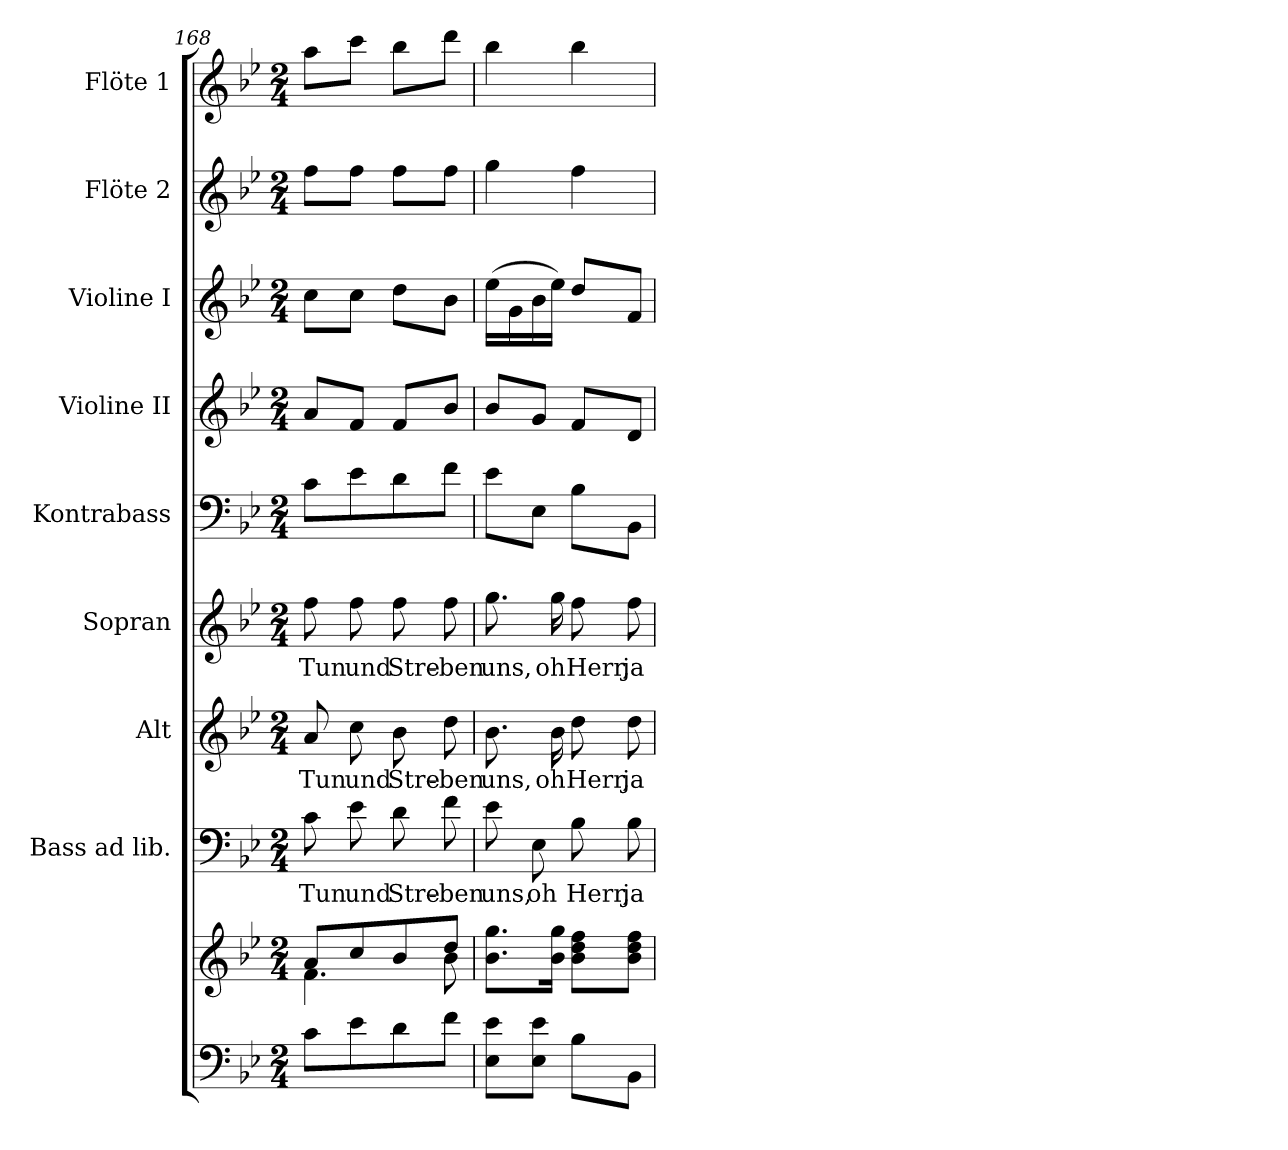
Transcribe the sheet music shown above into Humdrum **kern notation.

**kern	**kern	**kern	**text	**kern	**text	**kern	**text	**kern	**kern	**kern	**kern	**kern
*part9	*part9	*part8	*part8	*part7	*part7	*part6	*part6	*part5	*part4	*part3	*part2	*part1
*staff10	*staff9	*staff8	*staff8	*staff7	*staff7	*staff6	*staff6	*staff5	*staff4	*staff3	*staff2	*staff1
*	*	*I"Bass ad lib.	*	*I"Alt	*	*I"Sopran	*	*I"Kontrabass	*I"Violine II	*I"Violine I	*I"Flöte 2	*I"Flöte 1
*	*	*I'B.	*	*I'A.	*	*I'S.	*	*I'Kb.	*I'Vl. II	*I'Vl. I	*I'Fl. 2	*I'Fl. 1
*clefF4	*clefG2	*clefF4	*	*clefG2	*	*clefG2	*	*clefF4	*clefG2	*clefG2	*clefG2	*clefG2
*	*	*	*	*	*	*	*	*ITrd7c12	*	*	*	*
*k[b-e-]	*k[b-e-]	*k[b-e-]	*	*k[b-e-]	*	*k[b-e-]	*	*k[b-e-]	*k[b-e-]	*k[b-e-]	*k[b-e-]	*k[b-e-]
*B-:	*B-:	*B-:	*	*B-:	*	*B-:	*	*B-:	*B-:	*B-:	*B-:	*B-:
*M2/4	*M2/4	*M2/4	*	*M2/4	*	*M2/4	*	*M2/4	*M2/4	*M2/4	*M2/4	*M2/4
=168	=168	=168	=168	=168	=168	=168	=168	=168	=168	=168	=168	=168
*	*^	*	*	*	*	*	*	*	*	*	*	*
!	!	!	!	!LO:LY:b	!	!LO:LY:b	!	!LO:LY:b	!	!	!	!	!
8c\L	8a/L	4.f\	8c\	Tun	8a/	Tun	8ff\	Tun	8C\L	8a/L	8cc\L	8ff\L	8aa\L
!	!	!	!	!LO:LY:b	!	!LO:LY:b	!	!LO:LY:b	!	!	!	!	!
8e-\	8cc/	.	8e-\	und	8cc\	und	8ff\	und	8E-\	8f/J	8cc\J	8ff\J	8ccc\J
!	!	!	!	!LO:LY:b	!	!LO:LY:b	!	!LO:LY:b	!	!	!	!	!
8d\	8b-/	.	8d\	Stre-	8b-\	Stre-	8ff\	Stre-	8D\	8f/L	8dd\L	8ff\L	8bb-\L
!	!	!	!	!LO:LY:b	!	!LO:LY:b	!	!LO:LY:b	!	!	!	!	!
8f\J	8dd/J	8b-\	8f\	-ben	8dd\	-ben	8ff\	-ben	8F\J	8b-/J	8b-\J	8ff\J	8ddd\J
=169	=169	=169	=169	=169	=169	=169	=169	=169	=169	=169	=169	=169	=169
!	!	!	!	!LO:LY:b	!	!LO:LY:b	!	!LO:LY:b	!	!	!	!	!
*	*v	*v	*	*	*	*	*	*	*	*	*	*	*
8E-\ 8e-\L	8.b-\ 8.gg\L	8e-\	uns,	8.b-\	uns,	8.gg\	uns,	8E-\L	8b-/L	(>16ee-\LL	4gg\	4bb-\
.	.	.	.	.	.	.	.	.	.	16g\	.	.
!	!	!	!LO:LY:b	!	!	!	!	!	!	!	!	!
8E-\ 8e-\J	.	8E-\	oh	.	.	.	.	8EE-\J	8g/J	16b-\	.	.
!	!	!	!	!	!LO:LY:b	!	!LO:LY:b	!	!	!	!	!
.	16b-\ 16gg\Jk	.	.	16b-\	oh	16gg\	oh	.	.	16ee-\JJ)	.	.
!	!	!	!LO:LY:b	!	!LO:LY:b	!	!LO:LY:b	!	!	!	!	!
8B-\L	8b-\ 8dd\ 8ff\L	8B-\	Herr,	8dd\	Herr,	8ff\	Herr,	8BB-\L	8f/L	8dd/L	4ff\	4bb-\
!	!	!	!LO:LY:b	!	!LO:LY:b	!	!LO:LY:b	!	!	!	!	!
8BB-\J	8b-\ 8dd\ 8ff\J	8B-\	ja	8dd\	ja	8ff\	ja	8BBB-\J	8d/J	8f/J	.	.
=	=	=	=	=	=	=	=	=	=	=	=	=
*-	*-	*-	*-	*-	*-	*-	*-	*-	*-	*-	*-	*-
